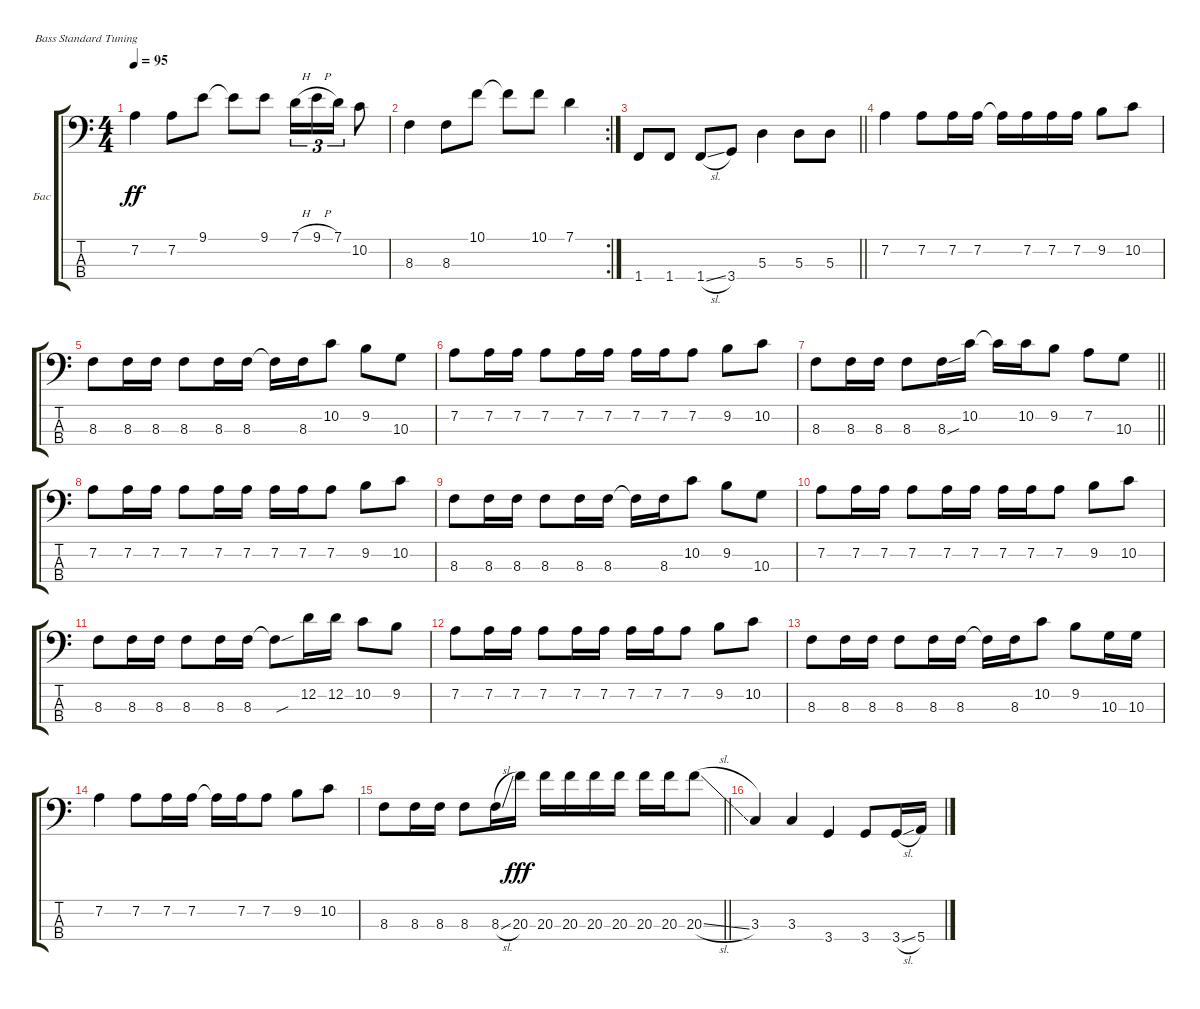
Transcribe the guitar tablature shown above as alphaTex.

\defaultSystemsLayout 4
\bracketExtendMode groupsimilarinstruments
\firstSystemTrackNameOrientation horizontal
\otherSystemsTrackNameOrientation horizontal
\track ("Бас" "Бас") {instrument electricbassfinger}
\staff {score tabs}
\tuning (G2 D2 A1 E1)
\ts (4 4)
\tempo 95
\clef f4
\ks c
7.2.4{dy ff} 7.2.8 9.1.8 9.1{t}.8 9.1.8 7.1{h}.16{tu (3 2)} 9.1{h}.16{tu (3 2)} 7.1.16{tu (3 2)} 10.2.8 |
\rc 2
8.3.4 8.3.8 10.1.8 10.1{t}.8 10.1.8 7.1.4 |
\barLineRight lightlight
1.4.8 1.4.8 1.4{sl}.8 3.4.8 5.3.4 5.3.8 5.3.8 |
7.2.4 7.2.8 7.2.16 7.2.16 7.2{t}.16 7.2.16 7.2.16 7.2.16 9.2.8 10.2.8 |
8.3.8 8.3.16 8.3.16 8.3.8 8.3.16 8.3.16 8.3{t}.16 8.3.16 10.2.8 9.2.8 10.3.8 |
7.2.8 7.2.16 7.2.16 7.2.8 7.2.16 7.2.16 7.2.16 7.2.16 7.2.8 9.2.8 10.2.8 |
\barLineRight lightlight
8.3.8 8.3.16 8.3.16 8.3.8 8.3{sou}.16 10.2.16 10.2{t}.16 10.2.16 9.2.8 7.2.8 10.3.8 |
7.2.8 7.2.16 7.2.16 7.2.8 7.2.16 7.2.16 7.2.16 7.2.16 7.2.8 9.2.8 10.2.8 |
8.3.8 8.3.16 8.3.16 8.3.8 8.3.16 8.3.16 8.3{t}.16 8.3.16 10.2.8 9.2.8 10.3.8 |
7.2.8 7.2.16 7.2.16 7.2.8 7.2.16 7.2.16 7.2.16 7.2.16 7.2.8 9.2.8 10.2.8 |
8.3.8 8.3.16 8.3.16 8.3.8 8.3.16 8.3.16 8.3{sou t}.8 12.2.16 12.2.16 10.2.8 9.2.8 |
7.2.8 7.2.16 7.2.16 7.2.8 7.2.16 7.2.16 7.2.16 7.2.16 7.2.8 9.2.8 10.2.8 |
8.3.8 8.3.16 8.3.16 8.3.8 8.3.16 8.3.16 8.3{t}.16 8.3.16 10.2.8 9.2.8 10.3.16 10.3.16 |
7.2.4 7.2.8 7.2.16 7.2.16 7.2{t}.16 7.2.16 7.2.8 9.2.8 10.2.8 |
\barLineRight lightlight
8.3.8 8.3.16 8.3.16 8.3.8 8.3{sl}.16 20.3.16{dy fff} 20.3.16 20.3.16 20.3.16 20.3.16 20.3.16 20.3.16 20.3{sl}.8 |
3.3.4 3.3.4 3.4.4 3.4.8 3.4{sl}.16 5.4.16
